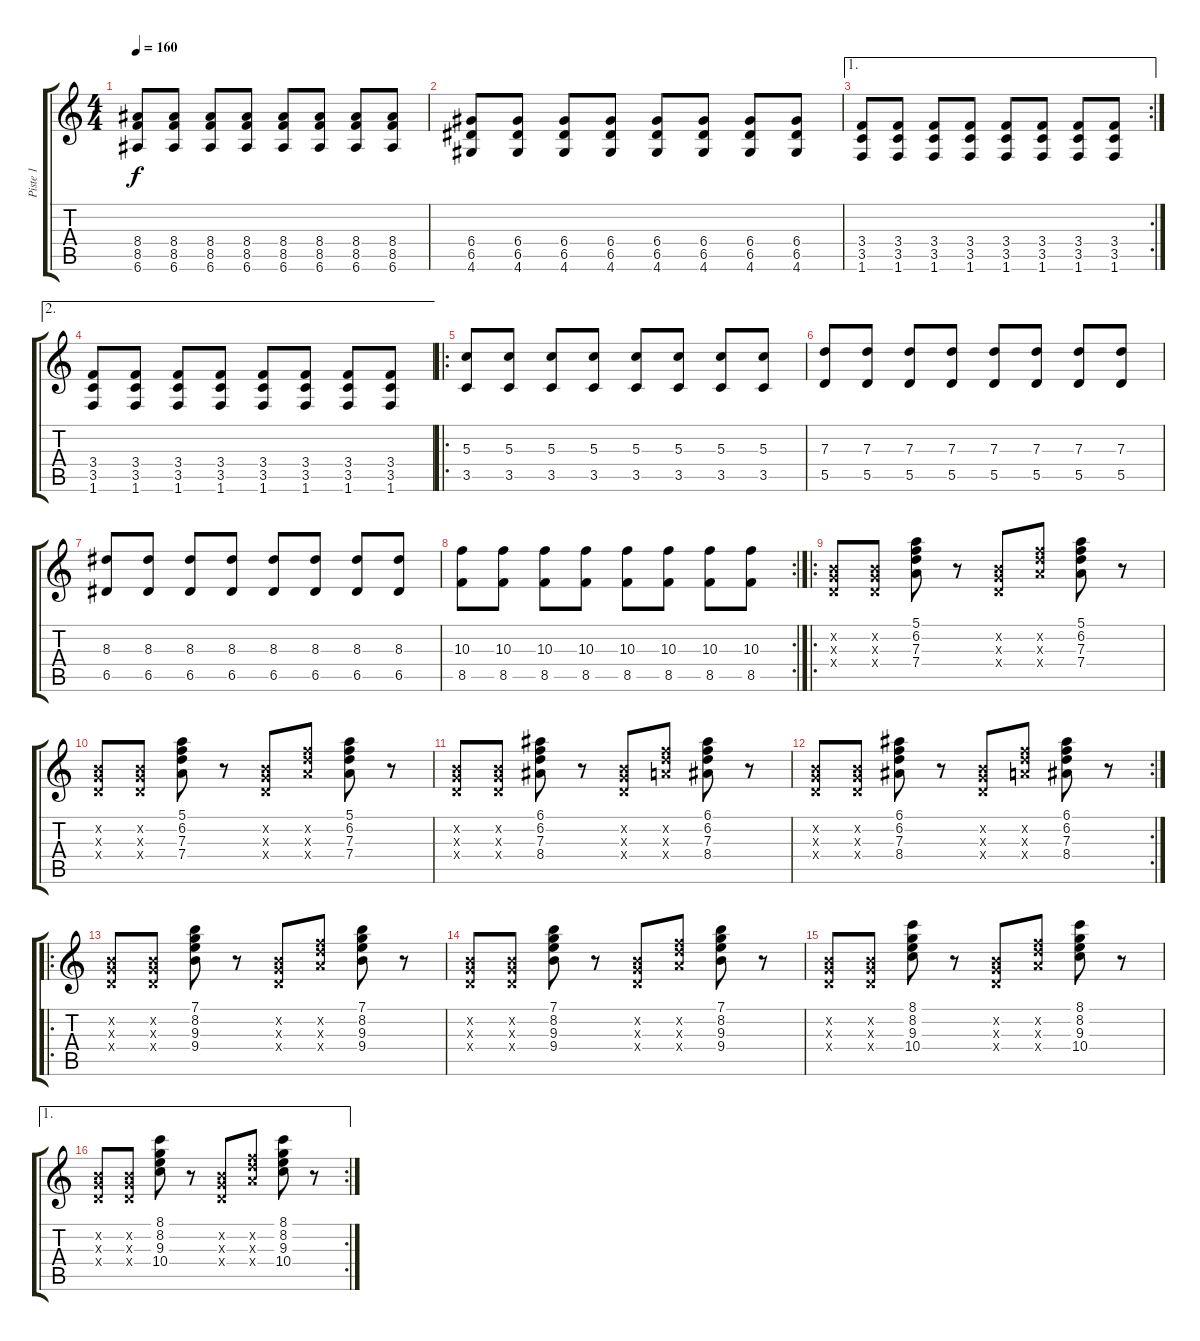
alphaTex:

\track ("Piste 1" "Piste 1") {instrument overdrivenguitar}
\staff {score tabs}
\tuning (E4 B3 G3 D3 A2 E2) {hide}
\ts (4 4)
\tempo 160
\clef g2
\ks c
(8.4 8.5 6.6).8{dy f} (8.4 8.5 6.6).8 (8.4 8.5 6.6).8 (8.4 8.5 6.6).8 (8.4 8.5 6.6).8 (8.4 8.5 6.6).8 (8.4 8.5 6.6).8 (8.4 8.5 6.6).8 |
(6.4 6.5 4.6).8 (6.4 6.5 4.6).8 (6.4 6.5 4.6).8 (6.4 6.5 4.6).8 (6.4 6.5 4.6).8 (6.4 6.5 4.6).8 (6.4 6.5 4.6).8 (6.4 6.5 4.6).8 |
\ae 1
\rc 2
(3.4 3.5 1.6).8 (3.4 3.5 1.6).8 (3.4 3.5 1.6).8 (3.4 3.5 1.6).8 (3.4 3.5 1.6).8 (3.4 3.5 1.6).8 (3.4 3.5 1.6).8 (3.4 3.5 1.6).8 |
\ae 2
(3.4 3.5 1.6).8 (3.4 3.5 1.6).8 (3.4 3.5 1.6).8 (3.4 3.5 1.6).8 (3.4 3.5 1.6).8 (3.4 3.5 1.6).8 (3.4 3.5 1.6).8 (3.4 3.5 1.6).8 |
\ro
(5.3 3.5).8 (5.3 3.5).8 (5.3 3.5).8 (5.3 3.5).8 (5.3 3.5).8 (5.3 3.5).8 (5.3 3.5).8 (5.3 3.5).8 |
(7.3 5.5).8 (7.3 5.5).8 (7.3 5.5).8 (7.3 5.5).8 (7.3 5.5).8 (7.3 5.5).8 (7.3 5.5).8 (7.3 5.5).8 |
(8.3 6.5).8 (8.3 6.5).8 (8.3 6.5).8 (8.3 6.5).8 (8.3 6.5).8 (8.3 6.5).8 (8.3 6.5).8 (8.3 6.5).8 |
\rc 2
(10.3 8.5).8 (10.3 8.5).8 (10.3 8.5).8 (10.3 8.5).8 (10.3 8.5).8 (10.3 8.5).8 (10.3 8.5).8 (10.3 8.5).8 |
\ro
(0.2{x} 0.3{x} 0.4{x}).8 (0.2{x} 0.3{x} 0.4{x}).8 (5.1 6.2 7.3 7.4).8 r.8 (0.2{x} 0.3{x} 0.4{x}).8 (6.2{x} 7.3{x} 7.4{x}).8 (5.1 6.2 7.3 7.4).8 r.8 |
(0.2{x} 0.3{x} 0.4{x}).8 (0.2{x} 0.3{x} 0.4{x}).8 (5.1 6.2 7.3 7.4).8 r.8 (0.2{x} 0.3{x} 0.4{x}).8 (6.2{x} 7.3{x} 7.4{x}).8 (5.1 6.2 7.3 7.4).8 r.8 |
(0.2{x} 0.3{x} 0.4{x}).8 (0.2{x} 0.3{x} 0.4{x}).8 (6.1 6.2 7.3 8.4).8 r.8 (0.2{x} 0.3{x} 0.4{x}).8 (6.2{x} 7.3{x} 7.4{x}).8 (6.1 6.2 7.3 8.4).8 r.8 |
\rc 2
(0.2{x} 0.3{x} 0.4{x}).8 (0.2{x} 0.3{x} 0.4{x}).8 (6.1 6.2 7.3 8.4).8 r.8 (0.2{x} 0.3{x} 0.4{x}).8 (6.2{x} 7.3{x} 7.4{x}).8 (6.1 6.2 7.3 8.4).8 r.8 |
\ro
(0.2{x} 0.3{x} 0.4{x}).8 (0.2{x} 0.3{x} 0.4{x}).8 (7.1 8.2 9.3 9.4).8 r.8 (0.2{x} 0.3{x} 0.4{x}).8 (6.2{x} 7.3{x} 7.4{x}).8 (7.1 8.2 9.3 9.4).8 r.8 |
(0.2{x} 0.3{x} 0.4{x}).8 (0.2{x} 0.3{x} 0.4{x}).8 (7.1 8.2 9.3 9.4).8 r.8 (0.2{x} 0.3{x} 0.4{x}).8 (6.2{x} 7.3{x} 7.4{x}).8 (7.1 8.2 9.3 9.4).8 r.8 |
(0.2{x} 0.3{x} 0.4{x}).8 (0.2{x} 0.3{x} 0.4{x}).8 (8.1 8.2 9.3 10.4).8 r.8 (0.2{x} 0.3{x} 0.4{x}).8 (6.2{x} 7.3{x} 7.4{x}).8 (8.1 8.2 9.3 10.4).8 r.8 |
\ae 1
\rc 2
(0.2{x} 0.3{x} 0.4{x}).8 (0.2{x} 0.3{x} 0.4{x}).8 (8.1 8.2 9.3 10.4).8 r.8 (0.2{x} 0.3{x} 0.4{x}).8 (6.2{x} 7.3{x} 7.4{x}).8 (8.1 8.2 9.3 10.4).8 r.8
